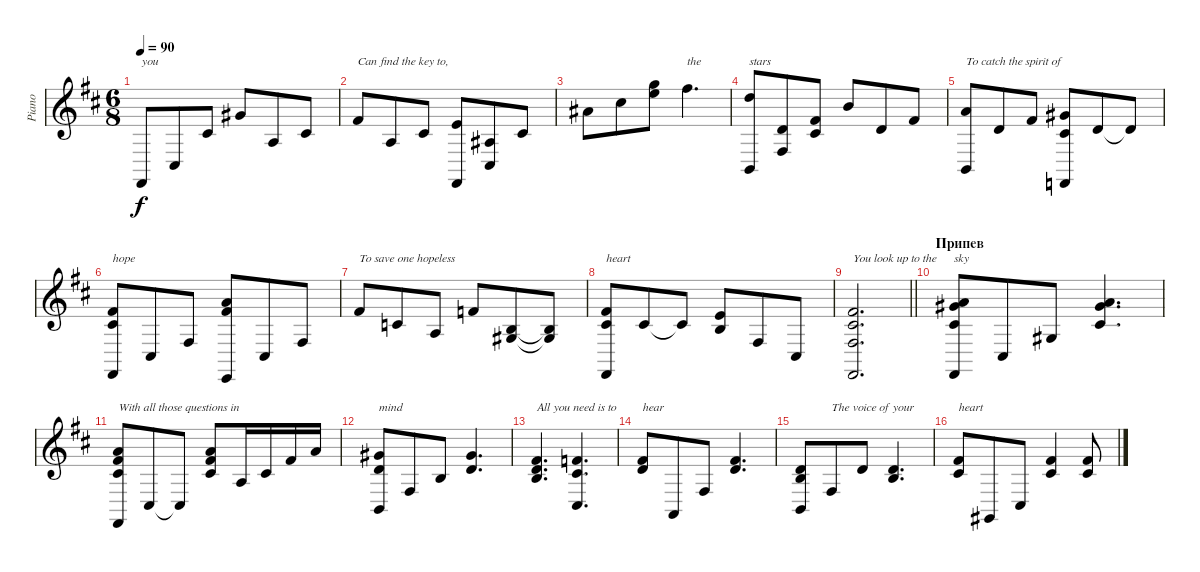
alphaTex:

\track ("Piano" "Piano") {instrument acousticgrandpiano}
\staff {score}
\tuning (E4 B3 G3 D3 A2 E2) {hide}
\ts (6 8)
\tempo 90
\clef g2
\ks bminor
2.6.8{txt "you" dy f} 4.5.8 2.2.8 4.1.8 2.3.8 2.2.8 |
2.1.8{txt "Can find the key to, "} 2.3.8 2.2.8 (0.1 2.6).8 (3.3 4.5).8 2.2.8 |
6.1.8 9.1.8 (15.1 17.2).8 14.1.4{d txt "the"} |
(10.1 7.6).8{txt "stars"} (7.3 9.5).8 (7.2 6.3).8 7.1.8 7.3.8 7.2.8 |
(5.1 7.6).8{txt "To catch the spirit of "} 7.3.8 7.2.8 (4.1 2.2 1.6).8 3.2.8 3.2{t}.8 |
(2.1 2.2 2.6).8{txt "hope"} 4.5.8 4.4.8 (5.1 7.2 0.6).8 4.5.8 4.4.8 |
2.1.8{txt "To save one hopeless "} 1.2.8 2.3.8 1.1.8 (0.2 1.3).8 (0.2{t} 1.3{t}).8 |
(2.1 2.2 2.6).8{txt "heart"} 2.2.8 2.2{t}.8 (0.1 0.2).8 4.4.8 4.5.8 |
\barLineRight lightlight
(2.1 2.2 4.4 2.6).2{d txt "You look up to the "} |
\section ("" "Припев")
(5.1 9.2 6.3 2.6).8{txt "sky"} 4.5.8 6.4.8 (10.2 13.3 11.4).4{d} |
(5.1 7.2 6.3 2.6).8{txt "With all those questions in "} 4.5.8 4.5{t}.8 (5.1 7.2 6.3).8 7.4.16 6.3.16 7.2.16 5.1.16 |
(4.1 3.2 2.5).8{txt "mind"} 4.4.8 4.3.8 (4.1 3.2).4{d} |
(2.1 3.2 4.3).4{d txt "All you need is to"} (6.2 6.3 4.5).4{d} |
(2.1 3.2).8{txt "hear"} 0.5.8 4.4.8 (2.1 3.2).4{d} |
(3.2 4.3 2.5).8 4.4.8{txt "The voice of your"} 3.2.8 (3.2 4.3).4{d} |
(2.1 2.2).8{txt "heart"} 4.6.8 4.5.8 (2.1 2.2).4 (2.1 2.2).8
